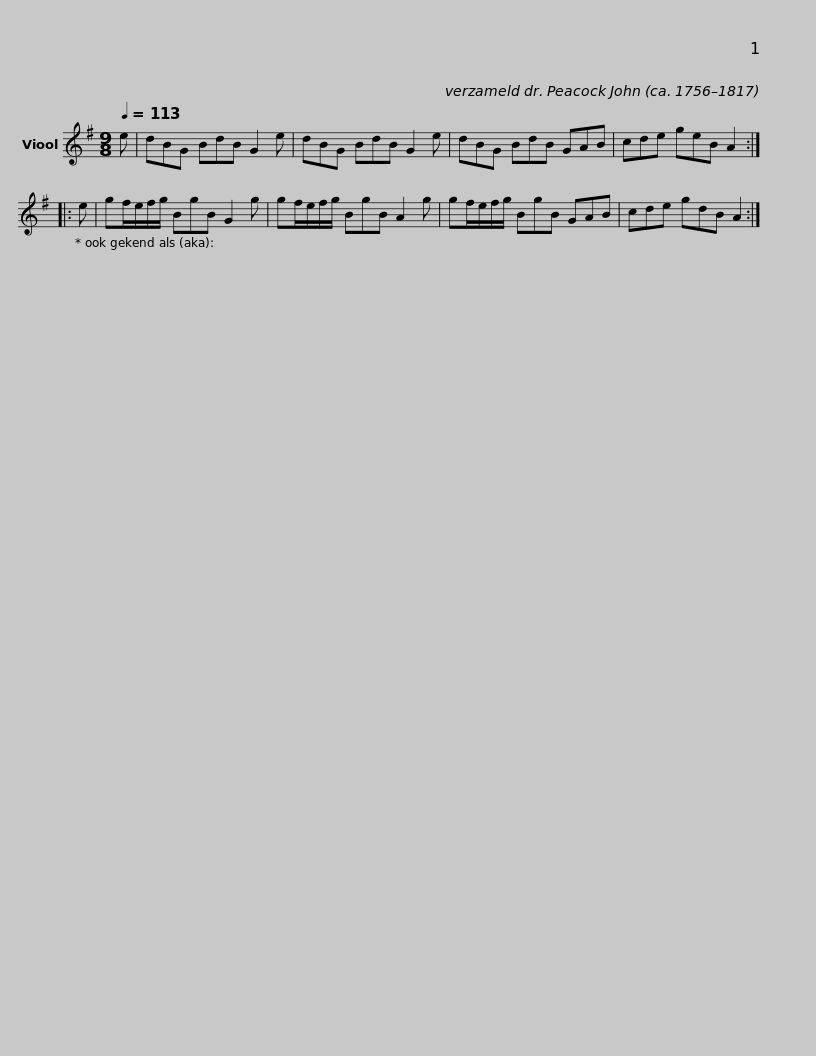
X:1
L:1/8
Q:1/4=113
M:9/8
I:linebreak $
K:G
V:1 treble
V:1
 e | dBG BdB G2 e | dBG BdB G2 e | dBG BdB GAB | cde geB A2 ::$ %5
 e | gf/e/f/g/ BgB G2 g | gf/e/f/g/ BgB A2 g | gf/e/f/g/ BgB GAB | cde gdB A2 :| %10
